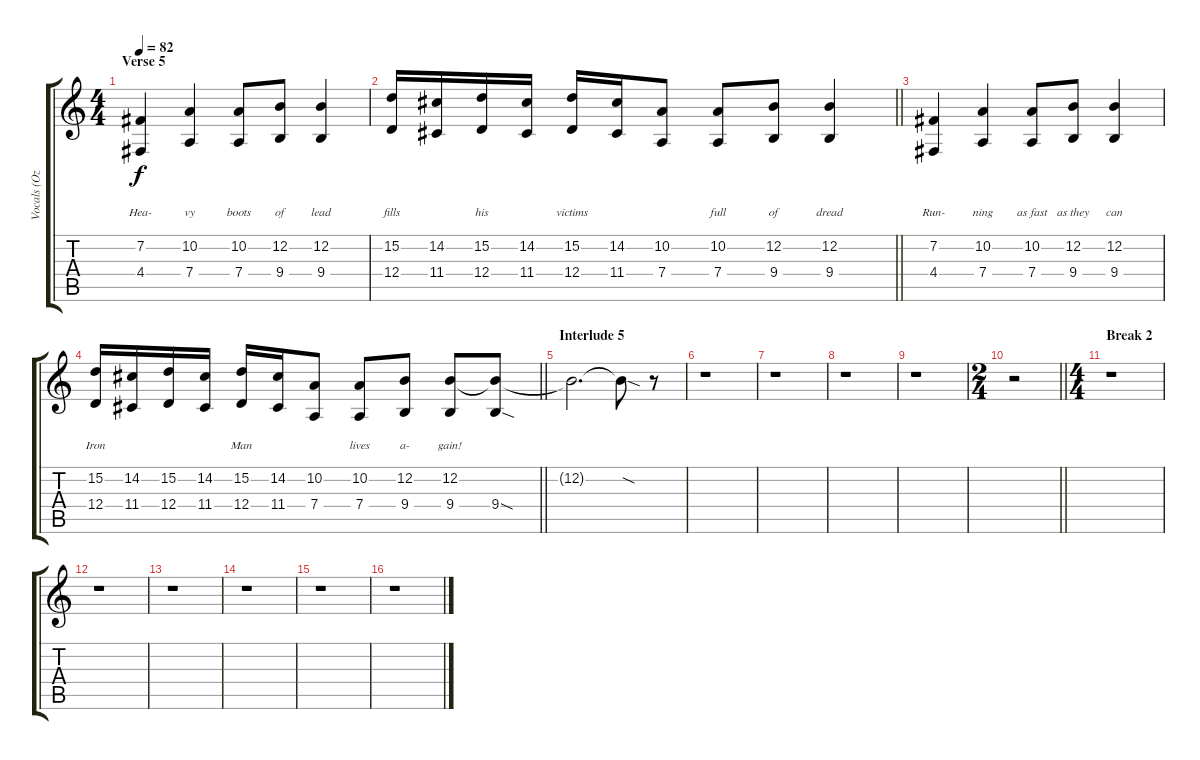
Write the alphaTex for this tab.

\track ("Vocals (Ozzy Osbourne)" "Vocals (Oz") {instrument tuba}
\staff {score tabs}
\tuning (E4 B3 G3 D3 A2 E2) {hide}
\ts (4 4)
\section ("" "Verse 5")
\tempo 82
\clef g2
\ks c
(7.2 4.4).4{lyrics (0 "") lyrics (1 "") lyrics (2 "") lyrics (3 "") lyrics (4 "Hea-") dy f} (10.2 7.4).4{lyrics (0 "") lyrics (1 "") lyrics (2 "") lyrics (3 "") lyrics (4 "vy")} (10.2 7.4).8{lyrics (0 "") lyrics (1 "") lyrics (2 "") lyrics (3 "") lyrics (4 "boots")} (12.2 9.4).8{lyrics (0 "") lyrics (1 "") lyrics (2 "") lyrics (3 "") lyrics (4 "of")} (12.2 9.4).4{lyrics (0 "") lyrics (1 "") lyrics (2 "") lyrics (3 "") lyrics (4 "lead")} |
\barLineRight lightlight
(15.2 12.4).16{lyrics (0 "") lyrics (1 "") lyrics (2 "") lyrics (3 "") lyrics (4 "fills")} (14.2 11.4).16{lyrics (0 "") lyrics (1 "") lyrics (2 "") lyrics (3 "") lyrics (4 "")} (15.2 12.4).16{lyrics (0 "") lyrics (1 "") lyrics (2 "") lyrics (3 "") lyrics (4 "his")} (14.2 11.4).16{lyrics (0 "") lyrics (1 "") lyrics (2 "") lyrics (3 "") lyrics (4 "")} (15.2 12.4).16{lyrics (0 "") lyrics (1 "") lyrics (2 "") lyrics (3 "") lyrics (4 "victims")} (14.2 11.4).16{lyrics (0 "") lyrics (1 "") lyrics (2 "") lyrics (3 "") lyrics (4 "")} (10.2 7.4).8{lyrics (0 "") lyrics (1 "") lyrics (2 "") lyrics (3 "") lyrics (4 "")} (10.2 7.4).8{lyrics (0 "") lyrics (1 "") lyrics (2 "") lyrics (3 "") lyrics (4 "full")} (12.2 9.4).8{lyrics (0 "") lyrics (1 "") lyrics (2 "") lyrics (3 "") lyrics (4 "of")} (12.2 9.4).4{lyrics (0 "") lyrics (1 "") lyrics (2 "") lyrics (3 "") lyrics (4 "dread")} |
(7.2 4.4).4{lyrics (0 "") lyrics (1 "") lyrics (2 "") lyrics (3 "") lyrics (4 "Run-")} (10.2 7.4).4{lyrics (0 "") lyrics (1 "") lyrics (2 "") lyrics (3 "") lyrics (4 "ning")} (10.2 7.4).8{lyrics (0 "") lyrics (1 "") lyrics (2 "") lyrics (3 "") lyrics (4 "as fast")} (12.2 9.4).8{lyrics (0 "") lyrics (1 "") lyrics (2 "") lyrics (3 "") lyrics (4 "as they")} (12.2 9.4).4{lyrics (0 "") lyrics (1 "") lyrics (2 "") lyrics (3 "") lyrics (4 "can")} |
\barLineRight lightlight
(15.2 12.4).16{lyrics (0 "") lyrics (1 "") lyrics (2 "") lyrics (3 "") lyrics (4 "Iron")} (14.2 11.4).16{lyrics (0 "") lyrics (1 "") lyrics (2 "") lyrics (3 "") lyrics (4 "")} (15.2 12.4).16{lyrics (0 "") lyrics (1 "") lyrics (2 "") lyrics (3 "") lyrics (4 "")} (14.2 11.4).16{lyrics (0 "") lyrics (1 "") lyrics (2 "") lyrics (3 "") lyrics (4 "")} (15.2 12.4).16{lyrics (0 "") lyrics (1 "") lyrics (2 "") lyrics (3 "") lyrics (4 "Man")} (14.2 11.4).16{lyrics (0 "") lyrics (1 "") lyrics (2 "") lyrics (3 "") lyrics (4 "")} (10.2 7.4).8{lyrics (0 "") lyrics (1 "") lyrics (2 "") lyrics (3 "") lyrics (4 "")} (10.2 7.4).8{lyrics (0 "") lyrics (1 "") lyrics (2 "") lyrics (3 "") lyrics (4 "lives")} (12.2 9.4).8{lyrics (0 "") lyrics (1 "") lyrics (2 "") lyrics (3 "") lyrics (4 "a-")} (12.2 9.4).8{lyrics (0 "") lyrics (1 "") lyrics (2 "") lyrics (3 "") lyrics (4 "gain!")} (12.2{t} 9.4{sod}).8{lyrics (0 "") lyrics (1 "") lyrics (2 "") lyrics (3 "") lyrics (4 "")} |
\section ("" "Interlude 5")
12.2{t}.2{d} 12.2{sod t}.8 r.8 |
r.1 |
r.1 |
r.1 |
r.1 |
\ts (2 4)
\barLineRight lightlight
r.2 |
\ts (4 4)
\section ("" "Break 2")
r.1 |
r.1 |
r.1 |
r.1 |
r.1 |
r.1
